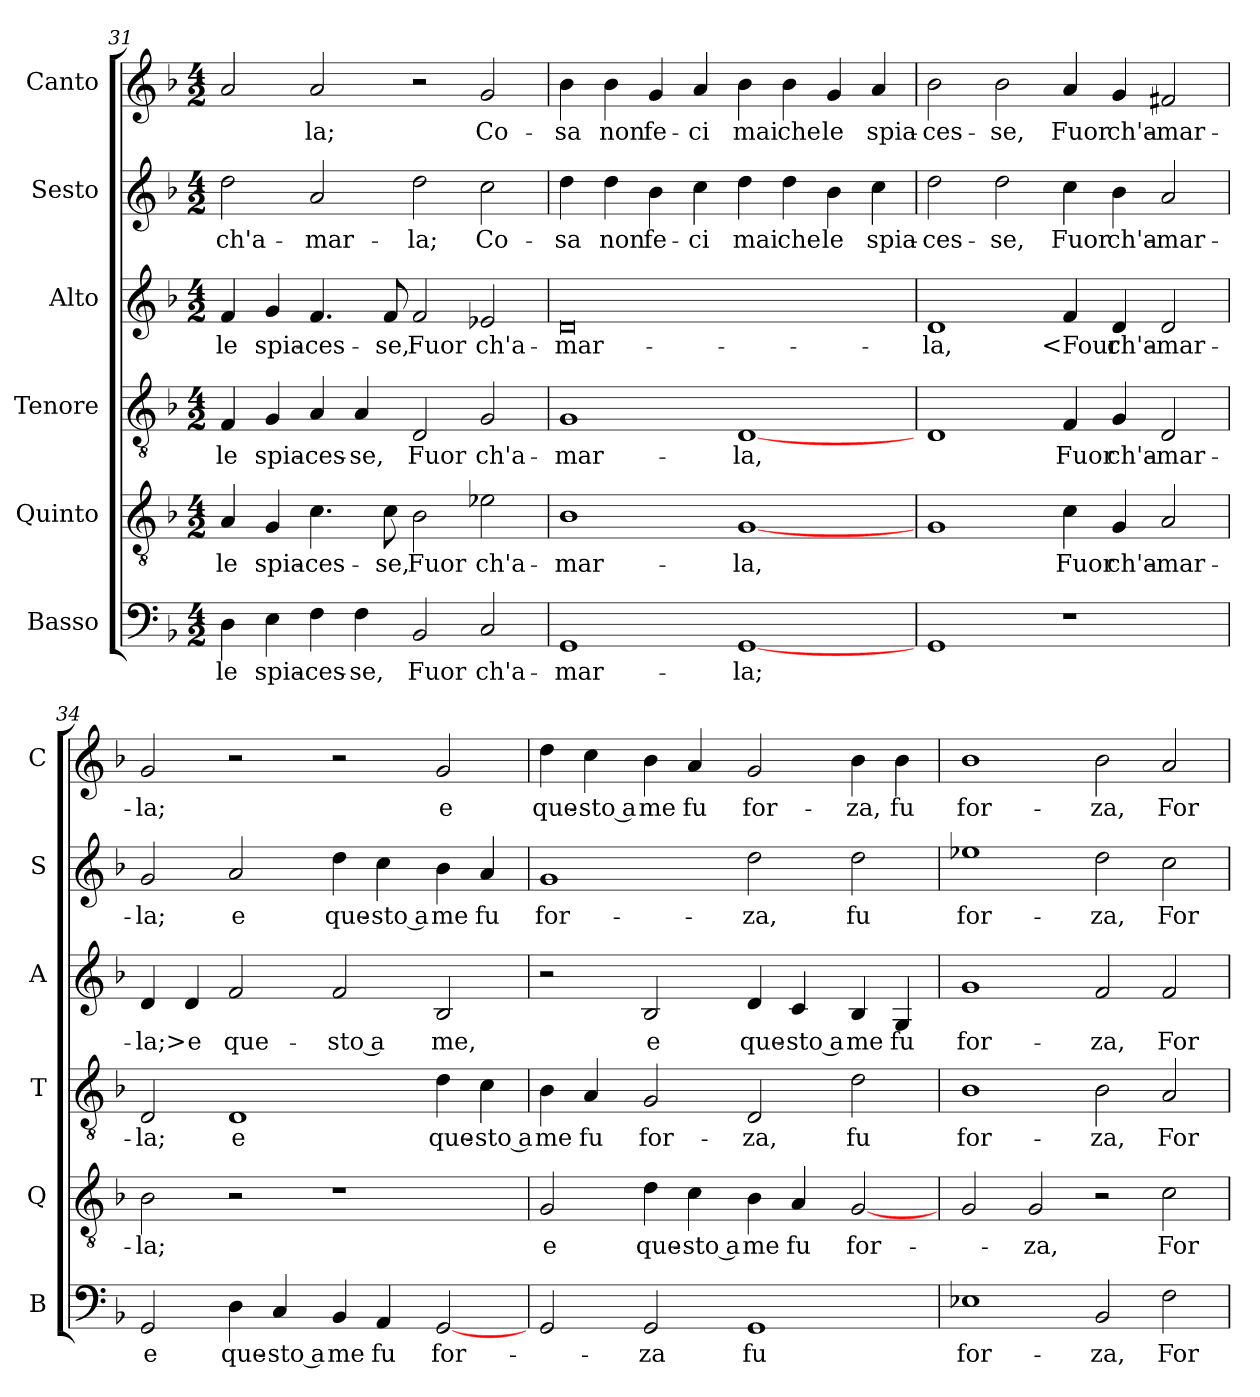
**kern	**text	**kern	**text	**kern	**text	**kern	**text	**kern	**text	**kern	**text
*part6	*part6	*part5	*part5	*part4	*part4	*part3	*part3	*part2	*part2	*part1	*part1
*staff6	*staff6	*staff5	*staff5	*staff4	*staff4	*staff3	*staff3	*staff2	*staff2	*staff1	*staff1
*I"Basso	*	*I"Quinto	*	*I"Tenore	*	*I"Alto	*	*I"Sesto	*	*I"Canto	*
*I'B	*	*I'Q	*	*I'T	*	*I'A	*	*I'S	*	*I'C	*
*clefF4	*	*clefGv2	*	*clefGv2	*	*clefG2	*	*clefG2	*	*clefG2	*
*k[b-]	*	*k[b-]	*	*k[b-]	*	*k[b-]	*	*k[b-]	*	*k[b-]	*
*M4/2	*	*M4/2	*	*M4/2	*	*M4/2	*	*M4/2	*	*M4/2	*
=31	=31	=31	=31	=31	=31	=31	=31	=31	=31	=31	=31
4D	le	4A	le	4F	le	4f	le	2dd	ch'a-	2a	.
4E	spia-	4G	spia-	4G	spia-	4g	spia-	.	.	.	.
4F	-ces-	4.c	-ces-	4A	-ces-	4.f	-ces-	2a	-mar-	2a	-la;
4F	-se,	.	.	4A	-se,	.	.	.	.	.	.
.	.	8c	-se,	.	.	8f	-se,	.	.	.	.
2BB-	Fuor	2B-	Fuor	2D	Fuor	2f	Fuor	2dd	-la;	2r	.
2C	ch'a-	2e-X	ch'a-	2G	ch'a-	2e-X	ch'a-	2cc	Co-	2g	Co-
=32	=32	=32	=32	=32	=32	=32	=32	=32	=32	=32	=32
1GG	-mar-	1B-	-mar-	1G	-mar-	0d	-mar-	4dd	-sa	4b-	-sa
.	.	.	.	.	.	.	.	4dd	non	4b-	non
.	.	.	.	.	.	.	.	4b-	fe-	4g	fe-
.	.	.	.	.	.	.	.	4cc	-ci	4a	-ci
[1GG	-la;	[1G	-la,	[1D	-la,	.	.	4dd	mai	4b-	mai
.	.	.	.	.	.	.	.	4dd	che	4b-	che
.	.	.	.	.	.	.	.	4b-	le	4g	le
.	.	.	.	.	.	.	.	4cc	spia-	4a	spia-
=33	=33	=33	=33	=33	=33	=33	=33	=33	=33	=33	=33
1GG	.	1G	.	1D	.	1d	-la,	2dd	-ces-	2b-	-ces-
.	.	.	.	.	.	.	.	2dd	-se,	2b-	-se,
1r	.	4c	Fuor	4F	Fuor	4f	<Four	4cc	Fuor	4a	Fuor
.	.	4G	ch'a-	4G	ch'a-	4d	ch'a-	4b-	ch'a-	4g	ch'a-
.	.	2A	-mar-	2D	-mar-	2d	-mar-	2a	-mar-	2f#X	-mar-
=34	=34	=34	=34	=34	=34	=34	=34	=34	=34	=34	=34
2GG	e	2B-	-la;	2D	-la;	4d	-la;>	2g	-la;	2g	-la;
.	.	.	.	.	.	4d	e	.	.	.	.
4D	que-	2r	.	1D	e	2f	que-	2a	e	2r	.
4C	-sto a	.	.	.	.	.	.	.	.	.	.
4BB-	me	1r	.	.	.	2f	-sto a	4dd	que-	2r	.
4AA	fu	.	.	.	.	.	.	4cc	-sto a	.	.
[2GG	for-	.	.	4d	que-	2B-	me,	4b-	me	2g	e
.	.	.	.	4c	-sto a	.	.	4a	fu	.	.
=35	=35	=35	=35	=35	=35	=35	=35	=35	=35	=35	=35
2GG	.	2G	e	4B-	me	2r	.	1g	for-	4dd	que-
.	.	.	.	4A	fu	.	.	.	.	4cc	-sto a
2GG	-za	4d	que-	2G	for-	2B-	e	.	.	4b-	me
.	.	4c	-sto a	.	.	.	.	.	.	4a	fu
1GG	fu	4B-	me	2D	-za,	4d	que-	2dd	-za,	2g	for-
.	.	4A	fu	.	.	4c	-sto a	.	.	.	.
.	.	[2G	for-	2d	fu	4B-	me	2dd	fu	4b-	-za,
.	.	.	.	.	.	4G	fu	.	.	4b-	fu
=36	=36	=36	=36	=36	=36	=36	=36	=36	=36	=36	=36
1E-X	for-	2G	.	1B-	for-	1g	for-	1ee-X	for-	1b-	for-
.	.	2G	-za,	.	.	.	.	.	.	.	.
2BB-	-za,	2r	.	2B-	-za,	2f	-za,	2dd	-za,	2b-	-za,
2F	For-	2c	For-	2A	For-	2f	For-	2cc	For-	2a	For-
=	=	=	=	=	=	=	=	=	=	=	=
*-	*-	*-	*-	*-	*-	*-	*-	*-	*-	*-	*-
